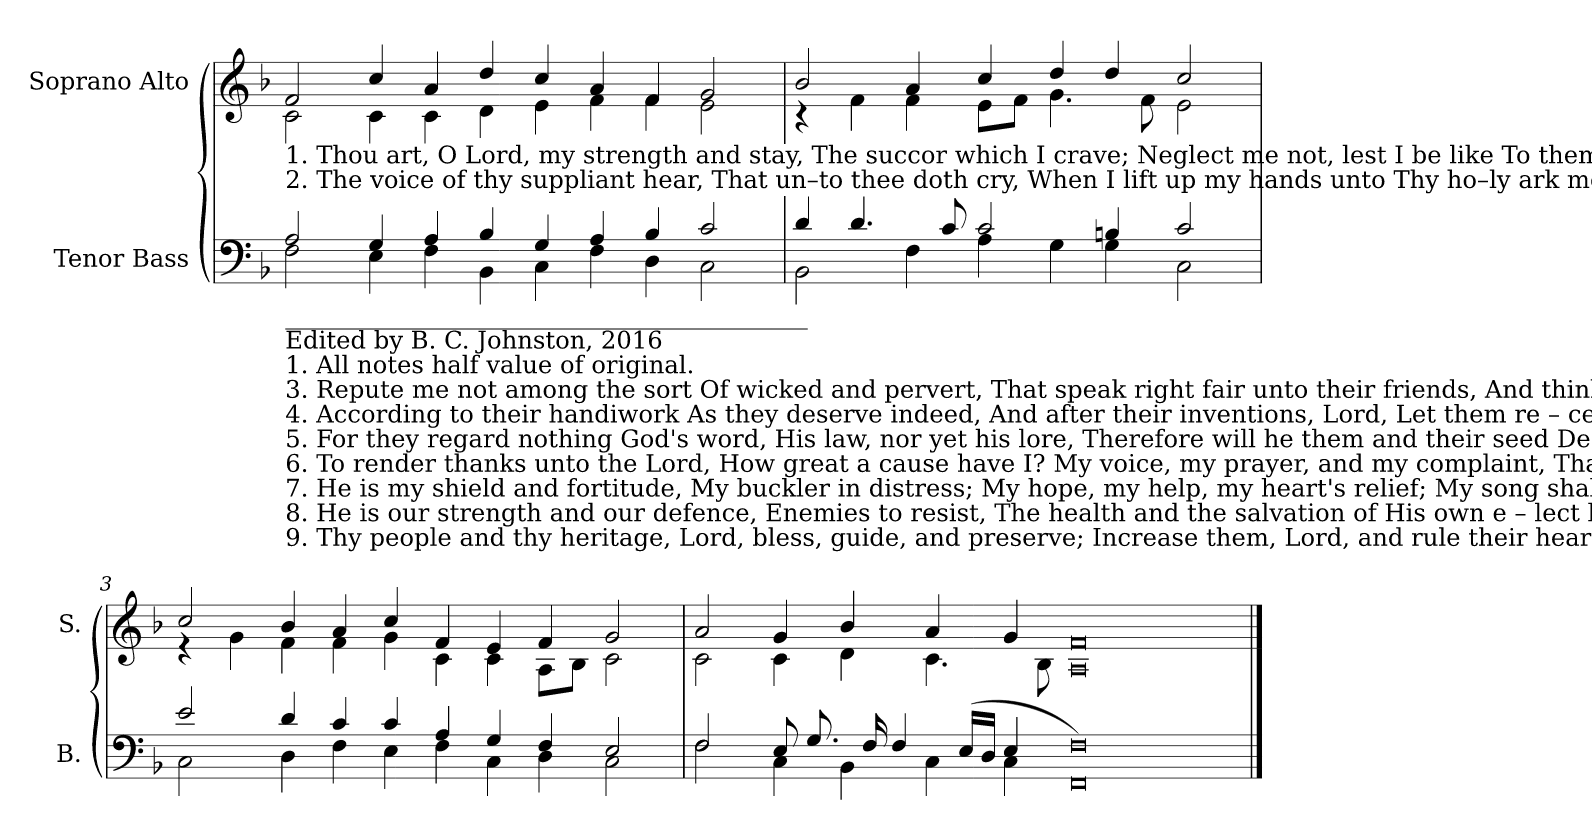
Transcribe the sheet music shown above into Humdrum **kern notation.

**kern	**kern
*part2	*part1
*staff2	*staff1
*I"Tenor Bass	*I"Soprano Alto
*I'B.	*I'S.
*clefF4	*clefG2
*k[b-]	*k[b-]
=1	=1
*^	*^
!	!	!LO:TX:b:t=1. Thou art, O Lord, my strength and stay,  The succor which I crave;  Neglect me not, lest I be like  To them that go to grave. ____________	!
!	!	!LO:TX:b:t=2. The voice of thy suppliant  hear, That un–to thee doth cry, When I lift  up  my hands unto    Thy ho–ly ark most  high. ____________	!
!LO:TX:b:t=___________________________________________	!	!	!
!LO:TX:b:t=Edited by B. C. Johnston, 2016	!	!	!
!LO:TX:b:t=1. All notes half value of original.	!	!	!
!LO:TX:b:t=3. Repute me not among the sort   Of wicked and pervert,  That speak right fair unto their friends,  And think full  ill    in     heart .	!	!	!
!LO:TX:b:t=4. According to their handiwork  As they deserve indeed, And after their inventions, Lord, Let  them  re   –  ceive        re –  ward.	!	!	!
!LO:TX:b:t=5. For they regard nothing God's word,  His law, nor yet his lore,  Therefore will he them and their seed  Destroy for ev–er–more.	!	!	!
!LO:TX:b:t=6.  To render thanks unto the Lord, How great a cause have I? My voice, my prayer, and my complaint,  That heard so wil–ling–ly.	!	!	!
!LO:TX:b:t=7. He is my shield and fortitude,  My buckler in distress;  My hope, my help, my heart's relief; My song  shall  him      con  –  fess.	!	!	!
!LO:TX:b:t=8. He is our strength and our defence,  Enemies to resist,  The health and the salvation  of     His own  e    –      lect       by    Christ.	!	!	!
!LO:TX:b:t=9. Thy people and thy heritage,  Lord, bless, guide, and preserve;  Increase them, Lord, and rule their hearts,  That they do never swerve.	!	!	!
2A/	2F\	2f/	2c\
4G/	4E\	4cc/	4c\
4A/	4F\	4a/	4c\
4B-/	4BB-\	4dd/	4d\
4G/	4C\	4cc/	4e\
4A/	4F\	4a/	4f\
4B-/	4D\	4f/	4f\
2c/	2C\	2g/	2e\
=2	=2	=2	=2
4d/	2BB-\	2b-/	4r
4.d/	.	.	4f\
.	4F\	4a/	4f\
8c/	.	.	.
2c/	4A\	4cc/	8e\L
.	.	.	8f\J
.	4G\	4dd/	4.g\
4Bn/	4G\	4dd/	.
.	.	.	8f\
2c/	2C\	2cc/	2e\
=3	=3	=3	=3
2e/	2C\	2cc/	4r
.	.	.	4g\
4d/	4D\	4b-/	4f\
4c/	4F\	4a/	4f\
4c/	4E\	4cc/	4g\
4A/	4F\	4f/	4c\
4G/	4C\	4e/	4c\
4F/	4D\	4f/	8A\L
.	.	.	8B-\J
2E/	2C\	2g/	2c\
=4	=4	=4	=4
2F/	2F\	2a/	2c\
8E/	4C\	4g/	4c\
8.G/	.	.	.
.	4BB-\	4b-/	4d\
16F/	.	.	.
4F/	.	.	.
.	4C\	4a/	4.c\
(16E/LL	.	.	.
16D/JJ	.	.	.
4E/	4C\	4g/	.
.	.	.	8B-\
0F)	0FF	0A 0f	0ryy
*v	*v	*	*
*	*v	*v
==	==
*-	*-
